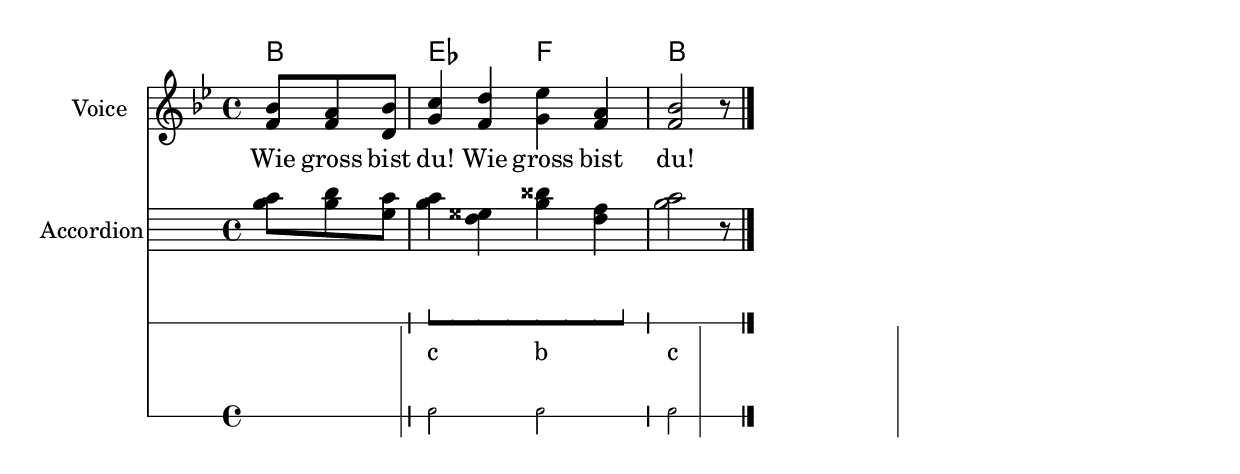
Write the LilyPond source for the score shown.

% DO NOT EDIT this file manually; it is automatically
% generated from Documentation/snippets/new
% Make any changes in Documentation/snippets/new/
% and then run scripts/auxiliar/makelsr.py
%
% This file is in the public domain.
%% Note: this file works from version 2.15.15
\version "2.15.15"

\header {
  lsrtags = "template"

  texidoc = "
A template to write a score for a diatonic accordion.

- There is a horizontal staff indicating if the accordion must be
pushed (thick line) or pulled (thin line)

- There is a small rhythmic staff with lyrics that describes the bass
buttons to press. The bar lines are made from gridlines

- The tabulator staff for diatonic accordions shows the geographic
position of the buttons and not (as for every other instrument) the
pitch of the notes; the keys on the melody-side of the accordion are
placed in three columns and about 12 rows


In the tabulator staff notation the outermost column is described with
notes between lines, the innermost column is described with notes
between lines and a cross as accidental, and the middle column is
described with notes on a line, whereby the row in the middle is
represented on the middle line in the staff.


Some words to transpose piano notes to the diatonic accordion:


1. Every diatonic accordion is built for some keys only (for example,
for the keys of C major and F major), so it is important to transpose a
piano melody to match one of these keys. Transpose the source code, not
only the output because this code is required later on to translate it
once more to the tabulator staff. This can be done with the command
@code{displayLilyMusic}.


2. You have to alternate the push- and pull-direction of the accordion
regularly. If the player has a too long part to pull the accordion gets
broken. On the other hand, some harmonies are only available in one
direction. Considering this, decide which parts of the melody are the
push-parts and which the pull-parts.


3. For each pull- or push-part translate the piano notes to the
according tabulature representation.


This snippet comes with a useful optional macro for the jEdit text
editor.

"
  doctitle = "Score for diatonic accordion"
} % begin verbatim


verse = \lyricmode { Wie gross bist du! Wie gross bist du! }

harmonies = \new ChordNames \chordmode {
  \germanChords
  \set chordChanges = ##t
  bes8 bes8 bes8
  es2 f
  bes1
}

NoStem = { \override Stem #'transparent = ##t \override Flag #'transparent = ##t }
NoNoteHead = \override NoteHead #'transparent = ##t
ZeroBeam = \override Beam  #'positions = #'(0 . 0)

staffTabLine = \new Staff \with {
  \remove "Time_signature_engraver"
  \remove "Clef_engraver"
} {
  \override Staff.StaffSymbol #'line-positions = #'(0)
  % Shows one horizontal line. The vertical line (simulating a bar-line) is simulated with a gridline
  \set Staff.midiInstrument = #"choir aahs"
  \key c \major
  \relative c''
  {
    % disable the following line to see the the noteheads while writing the song
    \NoNoteHead
    \override NoteHead #'no-ledgers = ##t

    % The beam between 8th-notes is used to draw the push-line
    %How to fast write the push-lines:
    %  1. write repeatedly 'c c c c c c c c |' for the whole length of the song
    %  2. uncomment the line \NoNoteHead
    %  3. compile
    %  4. Mark the positions on which push/pull changes.
    %     In the score-picture click on the position the push- or pull-part starts
    %           (on the noteHead, the cursor will change to a hand-icon).
    %     The cursor in the source code will jump just at this position.
    %   a) If a push-part starts there, replace the 'c' by an 'e['
    %   b) If a pull-part starts there, replace the 'c' by an 's'
    %  5. Switch into 'overwrite-mode' by pressing the 'ins' key.
    %  6. For the pull-parts overwrite the 'c' with 's'
    %  7. For every push-part replace the last 'c' with 'e]'
    %        8. Switch into 'insert-mode' again
    %  9. At last it should look lik e.g. (s s e[ c | c c c c c c c c | c c c c c c e] s s)
    % 10. re-enable the line \NoNoteHead
    \autoBeamOff
    \ZeroBeam
    s8 s s e[ c c c c c c e] | s s s s s
  }
}

%{
%}

% Accordion melody in tabulator score
% 1. Place a copy of the piano melody below
% 2. Separate piano melody into pull- and push-parts according to the staffTabLine you've already made
% 3. For each line: Double the line. Remark the 1st one (Keeps unchanged as reference) and then change the second line using the transformation paper
%    or the macros 'conv2diaton push.bsh' and 'conv2diaton pull.bsh'
% Tips:
% - In jEdit Search & Replace mark the Option 'Keep Dialog'

AccordionTabTwoCBesDur = {
  % pull 1
  %<f' bes'>8 <f' a'>8 <d' bes'>8 |
  <g'' a''>8 <g'' b''>8 <e'' a''>8 |
  % push 2
  %<g' c''>4 <f' d''> <g' ees''> <f' a'> |
  <g'' a''>4 <d'' eisis''> <g'' bisis''> <d'' f''> |
  % pull 3
  % <f' bes'>2 r8 }
  <g'' a''>2 r8 }

AccordionTab= { \dynamicUp
  % 1. Place a copy of the piano melody above
  % 2. Separate piano melody into pull- and push-parts according to the staffTabLine you've already made
  % 3. For each line: Double the line. Remark the 1st one (Keeps unchanged as reference) and then
  %    change the second line using the transformation paper
  % Tips:
  % - In jEdit Search & Replace mark the Option 'Keep Dialog'
  % -
  \AccordionTabTwoCBesDur
}



\layout {
  \context {
    \Score
    % The vertical line (simulating a bar-line) in
    % the staffBassRhytm is a gridline
    \consists "Grid_line_span_engraver"
  }
  \context {
    \Staff
    \consists "Grid_point_engraver"
    gridInterval = #(ly:make-moment 4 4) % 4/4 - tact. How many beats per bar
    % The following line has to be adjusted O-F-T-E-N.
    \override GridPoint #'Y-extent = #'(-2 . -21)
  }
  \context {
    \ChoirStaff
    \remove "System_start_delimiter_engraver"
  }
}

staffVoice = \new Staff = astaffvoice  {
  \time 4/4
  \set Staff.instrumentName = "Voice"
  \set Staff.midiInstrument = "voice oohs"
  \key bes \major
  \partial 8*3
  \clef treble
  {
    \context Voice = "melodyVoi"
    { <f' bes'>8 <f' a'>8 <d' bes'>8 | <g' c''>4 <f' d''> <g' es''> <f' a'> | <f' bes'>2 r8 }
    \bar "|."
  }
}

staffAccordionMel =
\new Staff  \with { \remove "Clef_engraver" } {
  #(set-accidental-style 'forget) %Set the accidentals (Vorzeichen) for each note,
  %do not remember them for the rest of the measure.
  \time 4/4
  \set Staff.instrumentName="Accordion"
  \set Staff.midiInstrument="voice oohs"
  \key c \major
  \clef treble
  { \AccordionTab \bar "|." }
}

AltOn =
#(define-music-function (parser location mag) (number?)
  #{ \override Stem #'length = #$(* 7.0 mag)
      \override NoteHead #'font-size =
#$(inexact->exact (* (/ 6.0 (log 2.0)) (log mag))) #})

AltOff = {
  \revert Stem #'length
  \revert NoteHead #'font-size
}

BassRhytm = {s4 s8 | c2 c2 | c2 s8 }
LyricBassRhythmI=  \lyricmode { c b | c }

staffBassRhytm =
\new Staff = staffbass \with { \remove "Clef_engraver" } {
  % This is not a RhythmicStaff  because it must be possible to append lyrics.

  \override Score.GridLine #'extra-offset = #'( 13.0 . 0.0 ) % x.y
  \override Staff.StaffSymbol #'line-positions = #'( 0 )
  % Shows one horizontal line. The vertical line (simulating a bar-line) is simulated by a grid
  % Search for 'grid' in this page to find all related functions
  \time 4/4
  {
    \context Voice = "VoiceBassRhytm"
    \stemDown \AltOn #0.6
    \relative c''
    {
      \BassRhytm
    }
    \AltOff
    \bar "|."
  }
}

\score {
  \new ChoirStaff <<
    \harmonies
    \staffVoice
    \context Lyrics = "lmelodyVoi"
      \with { alignBelowContext = astaffvoice }
      \lyricsto melodyVoi \verse
    \staffAccordionMel
    \staffTabLine
    \staffBassRhytm
    \context Lyrics = "lBassRhytmAboveI"
      \with { alignAboveContext = staffbass }
      \lyricsto VoiceBassRhytm \LyricBassRhythmI
  >>
}
%}

